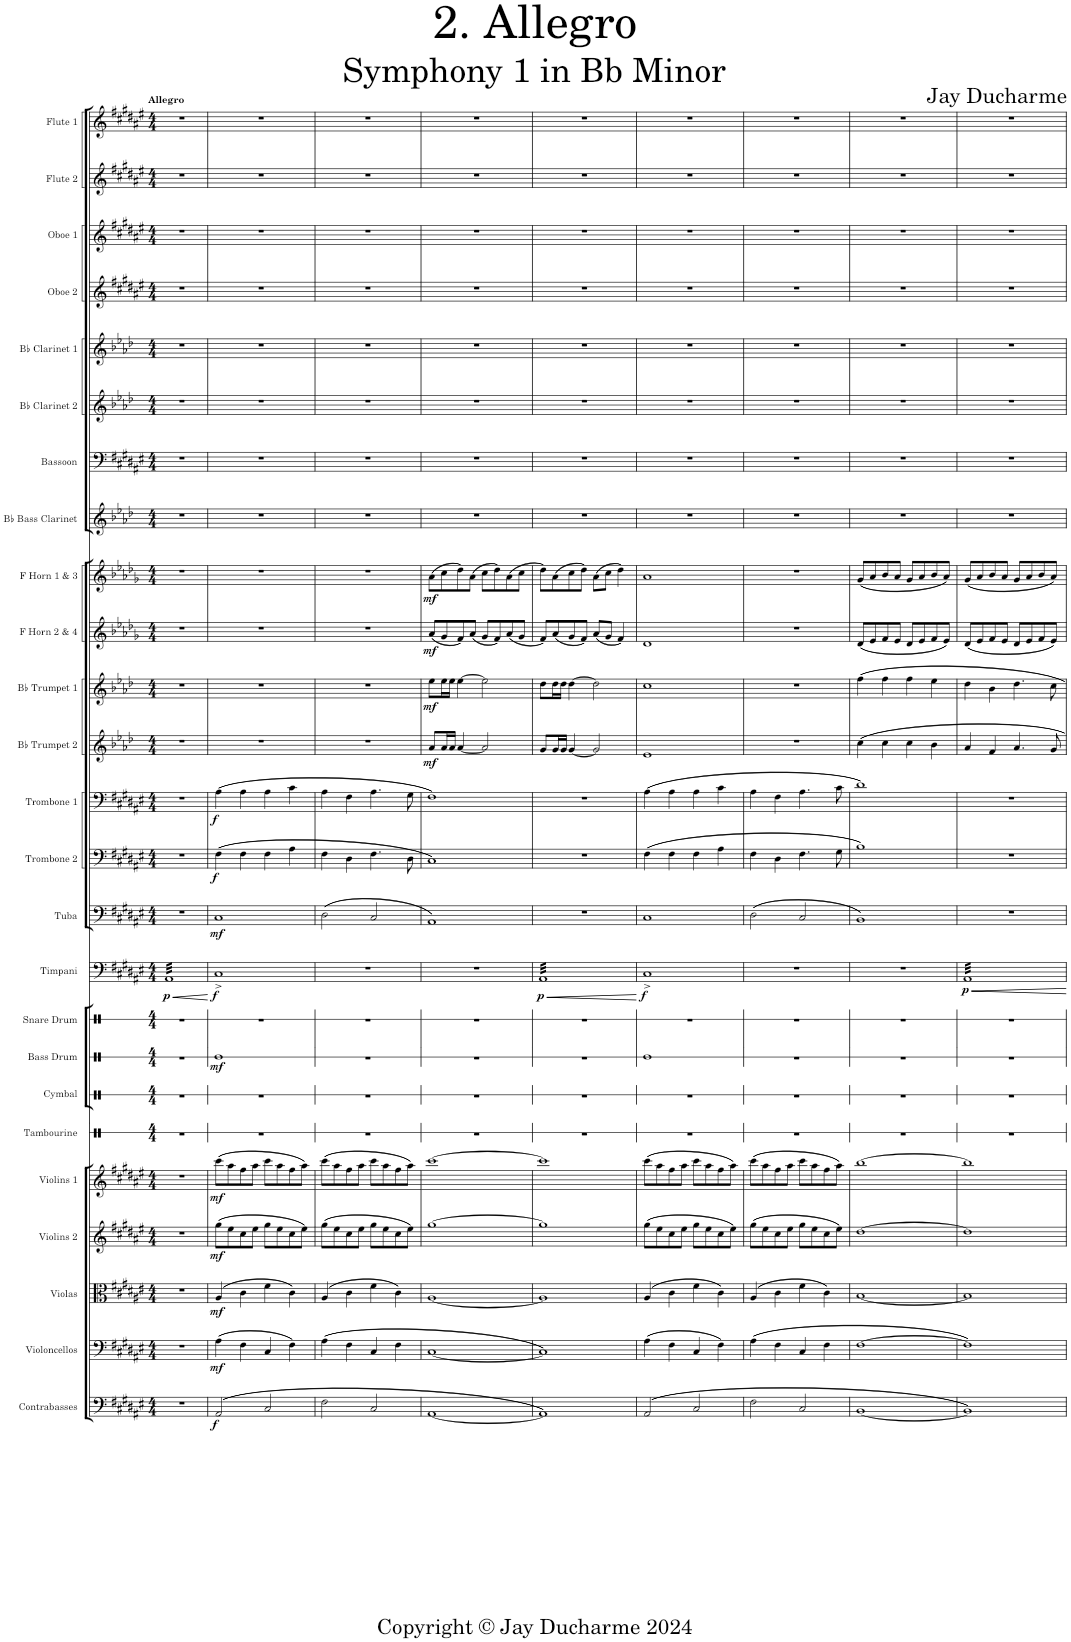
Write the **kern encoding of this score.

**kern	**dynam	**kern	**dynam	**kern	**dynam	**kern	**dynam	**kern	**dynam	**kern	**kern	**kern	**dynam	**kern	**kern	**dynam	**kern	**dynam	**kern	**dynam	**kern	**dynam	**kern	**dynam	**kern	**dynam	**kern	**dynam	**kern	**dynam	**kern	**kern	**kern	**kern	**kern	**kern	**kern	**kern
*part25	*part25	*part24	*part24	*part23	*part23	*part22	*part22	*part21	*part21	*part20	*part19	*part18	*part18	*part17	*part16	*part16	*part15	*part15	*part14	*part14	*part13	*part13	*part12	*part12	*part11	*part11	*part10	*part10	*part9	*part9	*part8	*part7	*part6	*part5	*part4	*part3	*part2	*part1
*staff25	*staff25	*staff24	*staff24	*staff23	*staff23	*staff22	*staff22	*staff21	*staff21	*staff20	*staff19	*staff18	*staff18	*staff17	*staff16	*staff16	*staff15	*staff15	*staff14	*staff14	*staff13	*staff13	*staff12	*staff12	*staff11	*staff11	*staff10	*staff10	*staff9	*staff9	*staff8	*staff7	*staff6	*staff5	*staff4	*staff3	*staff2	*staff1
*I"Contrabasses	*	*I"Violoncellos	*	*I"Violas	*	*I"Violins 2	*	*I"Violins 1	*	*I"Tambourine	*I"Cymbal	*I"Bass Drum	*	*I"Snare Drum	*I"Timpani	*	*I"Tuba	*	*I"Trombone 2	*	*I"Trombone 1	*	*I"Bb Trumpet 2	*	*I"Bb Trumpet 1	*	*I"F Horn 2 &amp; 4	*	*I"F Horn 1 &amp; 3	*	*I"Bb Bass Clarinet	*I"Bassoon	*I"Bb Clarinet 2	*I"Bb Clarinet 1	*I"Oboe 2	*I"Oboe 1	*I"Flute 2	*I"Flute 1
*I'Cbs.	*	*I'Vcs.	*	*I'Vlas.	*	*I'Vlns. 2	*	*I'Vlns. 1	*	*I'Tamb.	*I'Cym.	*I'B. Dr.	*	*I'Sn. Dr.	*I'Timp.	*	*I'Tba.	*	*I'Tbn. 2	*	*I'Tbn. 1	*	*I'Bb Tpt. 2	*	*I'Bb Tpt. 1	*	*I'F Hn. 2 4	*	*I'F Hn. 1 3	*	*I'Bb B. Cl.	*I'Bsn.	*I'Bb Cl. 2	*I'Bb Cl. 1	*I'Ob. 2	*I'Ob. 1	*I'Fl. 2	*I'Fl. 1
*	*	*	*	*	*	*	*	*	*	*stria1	*stria1	*stria1	*	*stria1	*	*	*	*	*	*	*	*	*	*	*	*	*	*	*	*	*	*	*	*	*	*	*	*
*clefF4	*	*clefF4	*	*clefC3	*	*clefG2	*	*clefG2	*	*clefX	*clefX	*clefX	*	*clefX	*clefF4	*	*clefF4	*	*clefF4	*	*clefF4	*	*clefG2	*	*clefG2	*	*clefG2	*	*clefG2	*	*clefG2	*clefF4	*clefG2	*clefG2	*clefG2	*clefG2	*clefG2	*clefG2
*Trd7c12	*	*	*	*	*	*	*	*	*	*	*	*	*	*	*	*	*	*	*	*	*	*	*Trd1c2	*	*Trd1c2	*	*Trd4c7	*	*Trd4c7	*	*Trd8c14	*	*Trd1c2	*Trd1c2	*	*	*	*
*k[f#c#g#d#a#e#]	*	*k[f#c#g#d#a#e#]	*	*k[f#c#g#d#a#e#]	*	*k[f#c#g#d#a#e#]	*	*k[f#c#g#d#a#e#]	*	*k[]	*k[]	*k[]	*	*k[]	*k[f#c#g#d#a#e#]	*	*k[f#c#g#d#a#e#]	*	*k[f#c#g#d#a#e#]	*	*k[f#c#g#d#a#e#]	*	*k[b-e-a-d-]	*	*k[b-e-a-d-]	*	*k[b-e-a-d-g-]	*	*k[b-e-a-d-g-]	*	*k[b-e-a-d-]	*k[f#c#g#d#a#e#]	*k[b-e-a-d-]	*k[b-e-a-d-]	*k[f#c#g#d#a#e#]	*k[f#c#g#d#a#e#]	*k[f#c#g#d#a#e#]	*k[f#c#g#d#a#e#]
*M4/4	*	*M4/4	*	*M4/4	*	*M4/4	*	*M4/4	*	*M4/4	*M4/4	*M4/4	*	*M4/4	*M4/4	*	*M4/4	*	*M4/4	*	*M4/4	*	*M4/4	*	*M4/4	*	*M4/4	*	*M4/4	*	*M4/4	*M4/4	*M4/4	*M4/4	*M4/4	*M4/4	*M4/4	*M4/4
=1	=1	=1	=1	=1	=1	=1	=1	=1	=1	=1	=1	=1	=1	=1	=1	=1	=1	=1	=1	=1	=1	=1	=1	=1	=1	=1	=1	=1	=1	=1	=1	=1	=1	=1	=1	=1	=1	=1
!	!	!	!	!	!	!	!	!	!	!	!	!	!	!	!	!	!	!	!	!	!	!	!	!	!	!	!	!	!	!	!	!	!	!	!	!	!	!LO:TX:a:B:t=Allegro
!	!	!	!	!	!	!	!	!	!	!	!	!	!	!	!	!LO:HP:b	!	!	!	!	!	!	!	!	!	!	!	!	!	!	!	!	!	!	!	!	!	!
!	!	!	!	!	!	!	!	!	!	!	!	!	!	!	!	!LO:DY:n=1:b	!	!	!	!	!	!	!	!	!	!	!	!	!	!	!	!	!	!	!	!	!	!
*	*	*	*	*	*	*	*	*	*	*	*	*	*	*	*tremolo	*	*	*	*	*	*	*	*	*	*	*	*	*	*	*	*	*	*	*	*	*	*	*
1r	.	1r	.	1r	.	1r	.	1r	.	1r	1r	1r	.	1r	32AA#LLL	< p	1r	.	1r	.	1r	.	1r	.	1r	.	1r	.	1r	.	1r	1r	1r	1r	1r	1r	1r	1r
.	.	.	.	.	.	.	.	.	.	.	.	.	.	.	32AA#	.	.	.	.	.	.	.	.	.	.	.	.	.	.	.	.	.	.	.	.	.	.	.
.	.	.	.	.	.	.	.	.	.	.	.	.	.	.	32AA#	.	.	.	.	.	.	.	.	.	.	.	.	.	.	.	.	.	.	.	.	.	.	.
.	.	.	.	.	.	.	.	.	.	.	.	.	.	.	32AA#	.	.	.	.	.	.	.	.	.	.	.	.	.	.	.	.	.	.	.	.	.	.	.
.	.	.	.	.	.	.	.	.	.	.	.	.	.	.	32AA#	.	.	.	.	.	.	.	.	.	.	.	.	.	.	.	.	.	.	.	.	.	.	.
.	.	.	.	.	.	.	.	.	.	.	.	.	.	.	32AA#	.	.	.	.	.	.	.	.	.	.	.	.	.	.	.	.	.	.	.	.	.	.	.
.	.	.	.	.	.	.	.	.	.	.	.	.	.	.	32AA#	.	.	.	.	.	.	.	.	.	.	.	.	.	.	.	.	.	.	.	.	.	.	.
.	.	.	.	.	.	.	.	.	.	.	.	.	.	.	32AA#	.	.	.	.	.	.	.	.	.	.	.	.	.	.	.	.	.	.	.	.	.	.	.
.	.	.	.	.	.	.	.	.	.	.	.	.	.	.	32AA#	.	.	.	.	.	.	.	.	.	.	.	.	.	.	.	.	.	.	.	.	.	.	.
.	.	.	.	.	.	.	.	.	.	.	.	.	.	.	32AA#	.	.	.	.	.	.	.	.	.	.	.	.	.	.	.	.	.	.	.	.	.	.	.
.	.	.	.	.	.	.	.	.	.	.	.	.	.	.	32AA#	.	.	.	.	.	.	.	.	.	.	.	.	.	.	.	.	.	.	.	.	.	.	.
.	.	.	.	.	.	.	.	.	.	.	.	.	.	.	32AA#	.	.	.	.	.	.	.	.	.	.	.	.	.	.	.	.	.	.	.	.	.	.	.
.	.	.	.	.	.	.	.	.	.	.	.	.	.	.	32AA#	.	.	.	.	.	.	.	.	.	.	.	.	.	.	.	.	.	.	.	.	.	.	.
.	.	.	.	.	.	.	.	.	.	.	.	.	.	.	32AA#	.	.	.	.	.	.	.	.	.	.	.	.	.	.	.	.	.	.	.	.	.	.	.
.	.	.	.	.	.	.	.	.	.	.	.	.	.	.	32AA#	.	.	.	.	.	.	.	.	.	.	.	.	.	.	.	.	.	.	.	.	.	.	.
.	.	.	.	.	.	.	.	.	.	.	.	.	.	.	32AA#	.	.	.	.	.	.	.	.	.	.	.	.	.	.	.	.	.	.	.	.	.	.	.
.	.	.	.	.	.	.	.	.	.	.	.	.	.	.	32AA#	.	.	.	.	.	.	.	.	.	.	.	.	.	.	.	.	.	.	.	.	.	.	.
.	.	.	.	.	.	.	.	.	.	.	.	.	.	.	32AA#	.	.	.	.	.	.	.	.	.	.	.	.	.	.	.	.	.	.	.	.	.	.	.
.	.	.	.	.	.	.	.	.	.	.	.	.	.	.	32AA#	.	.	.	.	.	.	.	.	.	.	.	.	.	.	.	.	.	.	.	.	.	.	.
.	.	.	.	.	.	.	.	.	.	.	.	.	.	.	32AA#	.	.	.	.	.	.	.	.	.	.	.	.	.	.	.	.	.	.	.	.	.	.	.
.	.	.	.	.	.	.	.	.	.	.	.	.	.	.	32AA#	.	.	.	.	.	.	.	.	.	.	.	.	.	.	.	.	.	.	.	.	.	.	.
.	.	.	.	.	.	.	.	.	.	.	.	.	.	.	32AA#	.	.	.	.	.	.	.	.	.	.	.	.	.	.	.	.	.	.	.	.	.	.	.
.	.	.	.	.	.	.	.	.	.	.	.	.	.	.	32AA#	.	.	.	.	.	.	.	.	.	.	.	.	.	.	.	.	.	.	.	.	.	.	.
.	.	.	.	.	.	.	.	.	.	.	.	.	.	.	32AA#	.	.	.	.	.	.	.	.	.	.	.	.	.	.	.	.	.	.	.	.	.	.	.
.	.	.	.	.	.	.	.	.	.	.	.	.	.	.	32AA#	.	.	.	.	.	.	.	.	.	.	.	.	.	.	.	.	.	.	.	.	.	.	.
.	.	.	.	.	.	.	.	.	.	.	.	.	.	.	32AA#	.	.	.	.	.	.	.	.	.	.	.	.	.	.	.	.	.	.	.	.	.	.	.
.	.	.	.	.	.	.	.	.	.	.	.	.	.	.	32AA#	.	.	.	.	.	.	.	.	.	.	.	.	.	.	.	.	.	.	.	.	.	.	.
.	.	.	.	.	.	.	.	.	.	.	.	.	.	.	32AA#	.	.	.	.	.	.	.	.	.	.	.	.	.	.	.	.	.	.	.	.	.	.	.
.	.	.	.	.	.	.	.	.	.	.	.	.	.	.	32AA#	.	.	.	.	.	.	.	.	.	.	.	.	.	.	.	.	.	.	.	.	.	.	.
.	.	.	.	.	.	.	.	.	.	.	.	.	.	.	32AA#	.	.	.	.	.	.	.	.	.	.	.	.	.	.	.	.	.	.	.	.	.	.	.
.	.	.	.	.	.	.	.	.	.	.	.	.	.	.	32AA#	.	.	.	.	.	.	.	.	.	.	.	.	.	.	.	.	.	.	.	.	.	.	.
.	.	.	.	.	.	.	.	.	.	.	.	.	.	.	32AA#JJJ	.	.	.	.	.	.	.	.	.	.	.	.	.	.	.	.	.	.	.	.	.	.	.
*	*	*	*	*	*	*	*	*	*	*	*	*	*	*	*Xtremolo	*	*	*	*	*	*	*	*	*	*	*	*	*	*	*	*	*	*	*	*	*	*	*
.	.	.	.	.	.	.	.	.	.	.	.	.	.	.	.	[	.	.	.	.	.	.	.	.	.	.	.	.	.	.	.	.	.	.	.	.	.	.
=2	=2	=2	=2	=2	=2	=2	=2	=2	=2	=2	=2	=2	=2	=2	=2	=2	=2	=2	=2	=2	=2	=2	=2	=2	=2	=2	=2	=2	=2	=2	=2	=2	=2	=2	=2	=2	=2	=2
!	!LO:DY:b	!	!LO:DY:b	!	!LO:DY:b	!	!LO:DY:b	!	!LO:DY:b	!	!	!	!LO:DY:b	!	!	!LO:DY:b	!	!LO:DY:b	!	!LO:DY:b	!	!LO:DY:b	!	!	!	!	!	!	!	!	!	!	!	!	!	!	!	!
(2AA#/	f	(4A#\	mf	(4A#/	mf	(8gg#\L	mf	(8ccc#\L	mf	1r	1r	1Re	mf	1r	1C#^	f	1C#	mf	(4F#\	f	(4A#\	f	1r	.	1r	.	1r	.	1r	.	1r	1r	1r	1r	1r	1r	1r	1r
.	.	.	.	.	.	8ee#\	.	8aa#\	.	.	.	.	.	.	.	.	.	.	.	.	.	.	.	.	.	.	.	.	.	.	.	.	.	.	.	.	.	.
.	.	4F#\	.	4c#\	.	8cc#\	.	8ff#\	.	.	.	.	.	.	.	.	.	.	4F#\	.	4A#\	.	.	.	.	.	.	.	.	.	.	.	.	.	.	.	.	.
.	.	.	.	.	.	8ee#\J	.	8aa#\J	.	.	.	.	.	.	.	.	.	.	.	.	.	.	.	.	.	.	.	.	.	.	.	.	.	.	.	.	.	.
2C#/	.	4C#/	.	4f#\	.	8gg#\L	.	8ccc#\L	.	.	.	.	.	.	.	.	.	.	4F#\	.	4A#\	.	.	.	.	.	.	.	.	.	.	.	.	.	.	.	.	.
.	.	.	.	.	.	8ee#\	.	8aa#\	.	.	.	.	.	.	.	.	.	.	.	.	.	.	.	.	.	.	.	.	.	.	.	.	.	.	.	.	.	.
.	.	4F#\)	.	4c#\)	.	8cc#\	.	8ff#\	.	.	.	.	.	.	.	.	.	.	4A#\	.	4c#\	.	.	.	.	.	.	.	.	.	.	.	.	.	.	.	.	.
.	.	.	.	.	.	8ee#\J)	.	8aa#\J)	.	.	.	.	.	.	.	.	.	.	.	.	.	.	.	.	.	.	.	.	.	.	.	.	.	.	.	.	.	.
=3	=3	=3	=3	=3	=3	=3	=3	=3	=3	=3	=3	=3	=3	=3	=3	=3	=3	=3	=3	=3	=3	=3	=3	=3	=3	=3	=3	=3	=3	=3	=3	=3	=3	=3	=3	=3	=3	=3
2F#\	.	(4A#\	.	(4A#/	.	(8gg#\L	.	(8ccc#\L	.	1r	1r	1r	.	1r	1r	.	(2D#\	.	4F#\	.	4A#\	.	1r	.	1r	.	1r	.	1r	.	1r	1r	1r	1r	1r	1r	1r	1r
.	.	.	.	.	.	8ee#\	.	8aa#\	.	.	.	.	.	.	.	.	.	.	.	.	.	.	.	.	.	.	.	.	.	.	.	.	.	.	.	.	.	.
.	.	4F#\	.	4c#\	.	8cc#\	.	8ff#\	.	.	.	.	.	.	.	.	.	.	4D#\	.	4F#\	.	.	.	.	.	.	.	.	.	.	.	.	.	.	.	.	.
.	.	.	.	.	.	8ee#\J	.	8aa#\J	.	.	.	.	.	.	.	.	.	.	.	.	.	.	.	.	.	.	.	.	.	.	.	.	.	.	.	.	.	.
2C#/	.	4C#/	.	4f#\	.	8gg#\L	.	8ccc#\L	.	.	.	.	.	.	.	.	2C#/	.	4.F#\	.	4.A#\	.	.	.	.	.	.	.	.	.	.	.	.	.	.	.	.	.
.	.	.	.	.	.	8ee#\	.	8aa#\	.	.	.	.	.	.	.	.	.	.	.	.	.	.	.	.	.	.	.	.	.	.	.	.	.	.	.	.	.	.
.	.	4F#\	.	4c#\)	.	8cc#\	.	8ff#\	.	.	.	.	.	.	.	.	.	.	.	.	.	.	.	.	.	.	.	.	.	.	.	.	.	.	.	.	.	.
.	.	.	.	.	.	8ee#\J)	.	8aa#\J)	.	.	.	.	.	.	.	.	.	.	8D#\	.	8G#\	.	.	.	.	.	.	.	.	.	.	.	.	.	.	.	.	.
=4	=4	=4	=4	=4	=4	=4	=4	=4	=4	=4	=4	=4	=4	=4	=4	=4	=4	=4	=4	=4	=4	=4	=4	=4	=4	=4	=4	=4	=4	=4	=4	=4	=4	=4	=4	=4	=4	=4
!	!	!	!	!	!	!	!	!	!	!	!	!	!	!	!	!	!	!	!	!	!	!	!	!LO:DY:b	!	!LO:DY:b	!	!LO:DY:b	!	!LO:DY:b	!	!	!	!	!	!	!	!
[1AA#	.	[1C#	.	[1A#	.	[1gg#	.	[1ccc#	.	1r	1r	1r	.	1r	1r	.	1AA#)	.	1C#)	.	1F#)	.	8a-/L	mf	8ee-\L	mf	(8a-/L	mf	(8a-\L	mf	1r	1r	1r	1r	1r	1r	1r	1r
.	.	.	.	.	.	.	.	.	.	.	.	.	.	.	.	.	.	.	.	.	.	.	16a-/L	.	16ee-\L	.	8g-/	.	8cc\	.	.	.	.	.	.	.	.	.
.	.	.	.	.	.	.	.	.	.	.	.	.	.	.	.	.	.	.	.	.	.	.	16a-/JJ	.	16ee-\JJ	.	.	.	.	.	.	.	.	.	.	.	.	.
.	.	.	.	.	.	.	.	.	.	.	.	.	.	.	.	.	.	.	.	.	.	.	[4a-/	.	[4ee-\	.	8f/)	.	8dd-\)	.	.	.	.	.	.	.	.	.
.	.	.	.	.	.	.	.	.	.	.	.	.	.	.	.	.	.	.	.	.	.	.	.	.	.	.	(8a-/J	.	(8a-\J	.	.	.	.	.	.	.	.	.
.	.	.	.	.	.	.	.	.	.	.	.	.	.	.	.	.	.	.	.	.	.	.	2a-/]	.	2ee-\]	.	8g-/L	.	8cc\L	.	.	.	.	.	.	.	.	.
.	.	.	.	.	.	.	.	.	.	.	.	.	.	.	.	.	.	.	.	.	.	.	.	.	.	.	8f/)	.	8dd-\)	.	.	.	.	.	.	.	.	.
.	.	.	.	.	.	.	.	.	.	.	.	.	.	.	.	.	.	.	.	.	.	.	.	.	.	.	(8a-/	.	(8a-\	.	.	.	.	.	.	.	.	.
.	.	.	.	.	.	.	.	.	.	.	.	.	.	.	.	.	.	.	.	.	.	.	.	.	.	.	8g-/J	.	8cc\J	.	.	.	.	.	.	.	.	.
=5	=5	=5	=5	=5	=5	=5	=5	=5	=5	=5	=5	=5	=5	=5	=5	=5	=5	=5	=5	=5	=5	=5	=5	=5	=5	=5	=5	=5	=5	=5	=5	=5	=5	=5	=5	=5	=5	=5
!	!	!	!	!	!	!	!	!	!	!	!	!	!	!	!	!LO:HP:b	!	!	!	!	!	!	!	!	!	!	!	!	!	!	!	!	!	!	!	!	!	!
!	!	!	!	!	!	!	!	!	!	!	!	!	!	!	!	!LO:DY:n=1:b	!	!	!	!	!	!	!	!	!	!	!	!	!	!	!	!	!	!	!	!	!	!
*	*	*	*	*	*	*	*	*	*	*	*	*	*	*	*tremolo	*	*	*	*	*	*	*	*	*	*	*	*	*	*	*	*	*	*	*	*	*	*	*
1AA#])	.	1C#])	.	1A#]	.	1gg#]	.	1ccc#]	.	1r	1r	1r	.	1r	32AA#LLL	< p	1r	.	1r	.	1r	.	8g/L	.	8dd-\L	.	8f/L)	.	8dd-\L)	.	1r	1r	1r	1r	1r	1r	1r	1r
.	.	.	.	.	.	.	.	.	.	.	.	.	.	.	32AA#	.	.	.	.	.	.	.	.	.	.	.	.	.	.	.	.	.	.	.	.	.	.	.
.	.	.	.	.	.	.	.	.	.	.	.	.	.	.	32AA#	.	.	.	.	.	.	.	.	.	.	.	.	.	.	.	.	.	.	.	.	.	.	.
.	.	.	.	.	.	.	.	.	.	.	.	.	.	.	32AA#	.	.	.	.	.	.	.	.	.	.	.	.	.	.	.	.	.	.	.	.	.	.	.
.	.	.	.	.	.	.	.	.	.	.	.	.	.	.	32AA#	.	.	.	.	.	.	.	16g/L	.	16dd-\L	.	(8a-/	.	(8a-\	.	.	.	.	.	.	.	.	.
.	.	.	.	.	.	.	.	.	.	.	.	.	.	.	32AA#	.	.	.	.	.	.	.	.	.	.	.	.	.	.	.	.	.	.	.	.	.	.	.
.	.	.	.	.	.	.	.	.	.	.	.	.	.	.	32AA#	.	.	.	.	.	.	.	16g/JJ	.	16dd-\JJ	.	.	.	.	.	.	.	.	.	.	.	.	.
.	.	.	.	.	.	.	.	.	.	.	.	.	.	.	32AA#	.	.	.	.	.	.	.	.	.	.	.	.	.	.	.	.	.	.	.	.	.	.	.
.	.	.	.	.	.	.	.	.	.	.	.	.	.	.	32AA#	.	.	.	.	.	.	.	[4g/	.	[4dd-\	.	8g-/	.	8cc\	.	.	.	.	.	.	.	.	.
.	.	.	.	.	.	.	.	.	.	.	.	.	.	.	32AA#	.	.	.	.	.	.	.	.	.	.	.	.	.	.	.	.	.	.	.	.	.	.	.
.	.	.	.	.	.	.	.	.	.	.	.	.	.	.	32AA#	.	.	.	.	.	.	.	.	.	.	.	.	.	.	.	.	.	.	.	.	.	.	.
.	.	.	.	.	.	.	.	.	.	.	.	.	.	.	32AA#	.	.	.	.	.	.	.	.	.	.	.	.	.	.	.	.	.	.	.	.	.	.	.
.	.	.	.	.	.	.	.	.	.	.	.	.	.	.	32AA#	.	.	.	.	.	.	.	.	.	.	.	8f/J)	.	8dd-\J)	.	.	.	.	.	.	.	.	.
.	.	.	.	.	.	.	.	.	.	.	.	.	.	.	32AA#	.	.	.	.	.	.	.	.	.	.	.	.	.	.	.	.	.	.	.	.	.	.	.
.	.	.	.	.	.	.	.	.	.	.	.	.	.	.	32AA#	.	.	.	.	.	.	.	.	.	.	.	.	.	.	.	.	.	.	.	.	.	.	.
.	.	.	.	.	.	.	.	.	.	.	.	.	.	.	32AA#	.	.	.	.	.	.	.	.	.	.	.	.	.	.	.	.	.	.	.	.	.	.	.
.	.	.	.	.	.	.	.	.	.	.	.	.	.	.	32AA#	.	.	.	.	.	.	.	2g/]	.	2dd-\]	.	(8a-/L	.	(8a-\L	.	.	.	.	.	.	.	.	.
.	.	.	.	.	.	.	.	.	.	.	.	.	.	.	32AA#	.	.	.	.	.	.	.	.	.	.	.	.	.	.	.	.	.	.	.	.	.	.	.
.	.	.	.	.	.	.	.	.	.	.	.	.	.	.	32AA#	.	.	.	.	.	.	.	.	.	.	.	.	.	.	.	.	.	.	.	.	.	.	.
.	.	.	.	.	.	.	.	.	.	.	.	.	.	.	32AA#	.	.	.	.	.	.	.	.	.	.	.	.	.	.	.	.	.	.	.	.	.	.	.
.	.	.	.	.	.	.	.	.	.	.	.	.	.	.	32AA#	.	.	.	.	.	.	.	.	.	.	.	8g-/J	.	8cc\J	.	.	.	.	.	.	.	.	.
.	.	.	.	.	.	.	.	.	.	.	.	.	.	.	32AA#	.	.	.	.	.	.	.	.	.	.	.	.	.	.	.	.	.	.	.	.	.	.	.
.	.	.	.	.	.	.	.	.	.	.	.	.	.	.	32AA#	.	.	.	.	.	.	.	.	.	.	.	.	.	.	.	.	.	.	.	.	.	.	.
.	.	.	.	.	.	.	.	.	.	.	.	.	.	.	32AA#	.	.	.	.	.	.	.	.	.	.	.	.	.	.	.	.	.	.	.	.	.	.	.
.	.	.	.	.	.	.	.	.	.	.	.	.	.	.	32AA#	.	.	.	.	.	.	.	.	.	.	.	4f/)	.	4dd-\)	.	.	.	.	.	.	.	.	.
.	.	.	.	.	.	.	.	.	.	.	.	.	.	.	32AA#	.	.	.	.	.	.	.	.	.	.	.	.	.	.	.	.	.	.	.	.	.	.	.
.	.	.	.	.	.	.	.	.	.	.	.	.	.	.	32AA#	.	.	.	.	.	.	.	.	.	.	.	.	.	.	.	.	.	.	.	.	.	.	.
.	.	.	.	.	.	.	.	.	.	.	.	.	.	.	32AA#	.	.	.	.	.	.	.	.	.	.	.	.	.	.	.	.	.	.	.	.	.	.	.
.	.	.	.	.	.	.	.	.	.	.	.	.	.	.	32AA#	.	.	.	.	.	.	.	.	.	.	.	.	.	.	.	.	.	.	.	.	.	.	.
.	.	.	.	.	.	.	.	.	.	.	.	.	.	.	32AA#	.	.	.	.	.	.	.	.	.	.	.	.	.	.	.	.	.	.	.	.	.	.	.
.	.	.	.	.	.	.	.	.	.	.	.	.	.	.	32AA#	.	.	.	.	.	.	.	.	.	.	.	.	.	.	.	.	.	.	.	.	.	.	.
.	.	.	.	.	.	.	.	.	.	.	.	.	.	.	32AA#JJJ	.	.	.	.	.	.	.	.	.	.	.	.	.	.	.	.	.	.	.	.	.	.	.
*	*	*	*	*	*	*	*	*	*	*	*	*	*	*	*Xtremolo	*	*	*	*	*	*	*	*	*	*	*	*	*	*	*	*	*	*	*	*	*	*	*
.	.	.	.	.	.	.	.	.	.	.	.	.	.	.	.	[	.	.	.	.	.	.	.	.	.	.	.	.	.	.	.	.	.	.	.	.	.	.
=6	=6	=6	=6	=6	=6	=6	=6	=6	=6	=6	=6	=6	=6	=6	=6	=6	=6	=6	=6	=6	=6	=6	=6	=6	=6	=6	=6	=6	=6	=6	=6	=6	=6	=6	=6	=6	=6	=6
!	!	!	!	!	!	!	!	!	!	!	!	!	!	!	!	!LO:DY:b	!	!	!	!	!	!	!	!	!	!	!	!	!	!	!	!	!	!	!	!	!	!
(2AA#/	.	(4A#\	.	(4A#/	.	(8gg#\L	.	(8ccc#\L	.	1r	1r	1Re	.	1r	1C#^	f	1C#	.	(4F#\	.	(4A#\	.	1e-	.	1cc	.	1d-	.	1a-	.	1r	1r	1r	1r	1r	1r	1r	1r
.	.	.	.	.	.	8ee#\	.	8aa#\	.	.	.	.	.	.	.	.	.	.	.	.	.	.	.	.	.	.	.	.	.	.	.	.	.	.	.	.	.	.
.	.	4F#\	.	4c#\	.	8cc#\	.	8ff#\	.	.	.	.	.	.	.	.	.	.	4F#\	.	4A#\	.	.	.	.	.	.	.	.	.	.	.	.	.	.	.	.	.
.	.	.	.	.	.	8ee#\J	.	8aa#\J	.	.	.	.	.	.	.	.	.	.	.	.	.	.	.	.	.	.	.	.	.	.	.	.	.	.	.	.	.	.
2C#/	.	4C#/	.	4f#\	.	8gg#\L	.	8ccc#\L	.	.	.	.	.	.	.	.	.	.	4F#\	.	4A#\	.	.	.	.	.	.	.	.	.	.	.	.	.	.	.	.	.
.	.	.	.	.	.	8ee#\	.	8aa#\	.	.	.	.	.	.	.	.	.	.	.	.	.	.	.	.	.	.	.	.	.	.	.	.	.	.	.	.	.	.
.	.	4F#\)	.	4c#\)	.	8cc#\	.	8ff#\	.	.	.	.	.	.	.	.	.	.	4A#\	.	4c#\	.	.	.	.	.	.	.	.	.	.	.	.	.	.	.	.	.
.	.	.	.	.	.	8ee#\J)	.	8aa#\J)	.	.	.	.	.	.	.	.	.	.	.	.	.	.	.	.	.	.	.	.	.	.	.	.	.	.	.	.	.	.
=7	=7	=7	=7	=7	=7	=7	=7	=7	=7	=7	=7	=7	=7	=7	=7	=7	=7	=7	=7	=7	=7	=7	=7	=7	=7	=7	=7	=7	=7	=7	=7	=7	=7	=7	=7	=7	=7	=7
2F#\	.	(4A#\	.	(4A#/	.	(8gg#\L	.	(8ccc#\L	.	1r	1r	1r	.	1r	1r	.	(2D#\	.	4F#\	.	4A#\	.	1r	.	1r	.	1r	.	1r	.	1r	1r	1r	1r	1r	1r	1r	1r
.	.	.	.	.	.	8ee#\	.	8aa#\	.	.	.	.	.	.	.	.	.	.	.	.	.	.	.	.	.	.	.	.	.	.	.	.	.	.	.	.	.	.
.	.	4F#\	.	4c#\	.	8cc#\	.	8ff#\	.	.	.	.	.	.	.	.	.	.	4D#\	.	4F#\	.	.	.	.	.	.	.	.	.	.	.	.	.	.	.	.	.
.	.	.	.	.	.	8ee#\J	.	8aa#\J	.	.	.	.	.	.	.	.	.	.	.	.	.	.	.	.	.	.	.	.	.	.	.	.	.	.	.	.	.	.
2C#/	.	4C#/	.	4f#\	.	8gg#\L	.	8ccc#\L	.	.	.	.	.	.	.	.	2C#/	.	4.F#\	.	4.A#\	.	.	.	.	.	.	.	.	.	.	.	.	.	.	.	.	.
.	.	.	.	.	.	8ee#\	.	8aa#\	.	.	.	.	.	.	.	.	.	.	.	.	.	.	.	.	.	.	.	.	.	.	.	.	.	.	.	.	.	.
.	.	4F#\	.	4c#\)	.	8cc#\	.	8ff#\	.	.	.	.	.	.	.	.	.	.	.	.	.	.	.	.	.	.	.	.	.	.	.	.	.	.	.	.	.	.
.	.	.	.	.	.	8ee#\J)	.	8aa#\J)	.	.	.	.	.	.	.	.	.	.	8G#\	.	8c#\	.	.	.	.	.	.	.	.	.	.	.	.	.	.	.	.	.
=8	=8	=8	=8	=8	=8	=8	=8	=8	=8	=8	=8	=8	=8	=8	=8	=8	=8	=8	=8	=8	=8	=8	=8	=8	=8	=8	=8	=8	=8	=8	=8	=8	=8	=8	=8	=8	=8	=8
[1BB	.	[1F#	.	[1B	.	[1dd#	.	[1bb	.	1r	1r	1r	.	1r	1r	.	1BB)	.	1B)	.	1d#)	.	4cc\	.	4ff\	.	(8d-/L	.	(8g-/L	.	1r	1r	1r	1r	1r	1r	1r	1r
.	.	.	.	.	.	.	.	.	.	.	.	.	.	.	.	.	.	.	.	.	.	.	.	.	.	.	8e-/	.	8a-/	.	.	.	.	.	.	.	.	.
.	.	.	.	.	.	.	.	.	.	.	.	.	.	.	.	.	.	.	.	.	.	.	4cc\	.	4ff\	.	8f/	.	8b-/	.	.	.	.	.	.	.	.	.
.	.	.	.	.	.	.	.	.	.	.	.	.	.	.	.	.	.	.	.	.	.	.	.	.	.	.	8e-/J	.	8a-/J	.	.	.	.	.	.	.	.	.
.	.	.	.	.	.	.	.	.	.	.	.	.	.	.	.	.	.	.	.	.	.	.	4cc\	.	4ff\	.	8d-/L	.	8g-/L	.	.	.	.	.	.	.	.	.
.	.	.	.	.	.	.	.	.	.	.	.	.	.	.	.	.	.	.	.	.	.	.	.	.	.	.	8e-/	.	8a-/	.	.	.	.	.	.	.	.	.
.	.	.	.	.	.	.	.	.	.	.	.	.	.	.	.	.	.	.	.	.	.	.	4b-\	.	4ee-\	.	8f/	.	8b-/	.	.	.	.	.	.	.	.	.
.	.	.	.	.	.	.	.	.	.	.	.	.	.	.	.	.	.	.	.	.	.	.	.	.	.	.	8e-/J)	.	8a-/J)	.	.	.	.	.	.	.	.	.
=9	=9	=9	=9	=9	=9	=9	=9	=9	=9	=9	=9	=9	=9	=9	=9	=9	=9	=9	=9	=9	=9	=9	=9	=9	=9	=9	=9	=9	=9	=9	=9	=9	=9	=9	=9	=9	=9	=9
!	!	!	!	!	!	!	!	!	!	!	!	!	!	!	!	!LO:HP:b	!	!	!	!	!	!	!	!	!	!	!	!	!	!	!	!	!	!	!	!	!	!
!	!	!	!	!	!	!	!	!	!	!	!	!	!	!	!	!LO:DY:n=1:b	!	!	!	!	!	!	!	!	!	!	!	!	!	!	!	!	!	!	!	!	!	!
*	*	*	*	*	*	*	*	*	*	*	*	*	*	*	*tremolo	*	*	*	*	*	*	*	*	*	*	*	*	*	*	*	*	*	*	*	*	*	*	*
1BB])	.	1F#])	.	1B]	.	1dd#]	.	1bb]	.	1r	1r	1r	.	1r	32AA#LLL	< p	1r	.	1r	.	1r	.	4a-/	.	4dd-\	.	(8d-/L	.	(8g-/L	.	1r	1r	1r	1r	1r	1r	1r	1r
.	.	.	.	.	.	.	.	.	.	.	.	.	.	.	32AA#	.	.	.	.	.	.	.	.	.	.	.	.	.	.	.	.	.	.	.	.	.	.	.
.	.	.	.	.	.	.	.	.	.	.	.	.	.	.	32AA#	.	.	.	.	.	.	.	.	.	.	.	.	.	.	.	.	.	.	.	.	.	.	.
.	.	.	.	.	.	.	.	.	.	.	.	.	.	.	32AA#	.	.	.	.	.	.	.	.	.	.	.	.	.	.	.	.	.	.	.	.	.	.	.
.	.	.	.	.	.	.	.	.	.	.	.	.	.	.	32AA#	.	.	.	.	.	.	.	.	.	.	.	8e-/	.	8a-/	.	.	.	.	.	.	.	.	.
.	.	.	.	.	.	.	.	.	.	.	.	.	.	.	32AA#	.	.	.	.	.	.	.	.	.	.	.	.	.	.	.	.	.	.	.	.	.	.	.
.	.	.	.	.	.	.	.	.	.	.	.	.	.	.	32AA#	.	.	.	.	.	.	.	.	.	.	.	.	.	.	.	.	.	.	.	.	.	.	.
.	.	.	.	.	.	.	.	.	.	.	.	.	.	.	32AA#	.	.	.	.	.	.	.	.	.	.	.	.	.	.	.	.	.	.	.	.	.	.	.
.	.	.	.	.	.	.	.	.	.	.	.	.	.	.	32AA#	.	.	.	.	.	.	.	4f/	.	4b-\	.	8f/	.	8b-/	.	.	.	.	.	.	.	.	.
.	.	.	.	.	.	.	.	.	.	.	.	.	.	.	32AA#	.	.	.	.	.	.	.	.	.	.	.	.	.	.	.	.	.	.	.	.	.	.	.
.	.	.	.	.	.	.	.	.	.	.	.	.	.	.	32AA#	.	.	.	.	.	.	.	.	.	.	.	.	.	.	.	.	.	.	.	.	.	.	.
.	.	.	.	.	.	.	.	.	.	.	.	.	.	.	32AA#	.	.	.	.	.	.	.	.	.	.	.	.	.	.	.	.	.	.	.	.	.	.	.
.	.	.	.	.	.	.	.	.	.	.	.	.	.	.	32AA#	.	.	.	.	.	.	.	.	.	.	.	8e-/J	.	8a-/J	.	.	.	.	.	.	.	.	.
.	.	.	.	.	.	.	.	.	.	.	.	.	.	.	32AA#	.	.	.	.	.	.	.	.	.	.	.	.	.	.	.	.	.	.	.	.	.	.	.
.	.	.	.	.	.	.	.	.	.	.	.	.	.	.	32AA#	.	.	.	.	.	.	.	.	.	.	.	.	.	.	.	.	.	.	.	.	.	.	.
.	.	.	.	.	.	.	.	.	.	.	.	.	.	.	32AA#	.	.	.	.	.	.	.	.	.	.	.	.	.	.	.	.	.	.	.	.	.	.	.
.	.	.	.	.	.	.	.	.	.	.	.	.	.	.	32AA#	.	.	.	.	.	.	.	4.a-/	.	4.dd-\	.	8d-/L	.	8g-/L	.	.	.	.	.	.	.	.	.
.	.	.	.	.	.	.	.	.	.	.	.	.	.	.	32AA#	.	.	.	.	.	.	.	.	.	.	.	.	.	.	.	.	.	.	.	.	.	.	.
.	.	.	.	.	.	.	.	.	.	.	.	.	.	.	32AA#	.	.	.	.	.	.	.	.	.	.	.	.	.	.	.	.	.	.	.	.	.	.	.
.	.	.	.	.	.	.	.	.	.	.	.	.	.	.	32AA#	.	.	.	.	.	.	.	.	.	.	.	.	.	.	.	.	.	.	.	.	.	.	.
.	.	.	.	.	.	.	.	.	.	.	.	.	.	.	32AA#	.	.	.	.	.	.	.	.	.	.	.	8e-/	.	8a-/	.	.	.	.	.	.	.	.	.
.	.	.	.	.	.	.	.	.	.	.	.	.	.	.	32AA#	.	.	.	.	.	.	.	.	.	.	.	.	.	.	.	.	.	.	.	.	.	.	.
.	.	.	.	.	.	.	.	.	.	.	.	.	.	.	32AA#	.	.	.	.	.	.	.	.	.	.	.	.	.	.	.	.	.	.	.	.	.	.	.
.	.	.	.	.	.	.	.	.	.	.	.	.	.	.	32AA#	.	.	.	.	.	.	.	.	.	.	.	.	.	.	.	.	.	.	.	.	.	.	.
.	.	.	.	.	.	.	.	.	.	.	.	.	.	.	32AA#	.	.	.	.	.	.	.	.	.	.	.	8f/	.	8b-/	.	.	.	.	.	.	.	.	.
.	.	.	.	.	.	.	.	.	.	.	.	.	.	.	32AA#	.	.	.	.	.	.	.	.	.	.	.	.	.	.	.	.	.	.	.	.	.	.	.
.	.	.	.	.	.	.	.	.	.	.	.	.	.	.	32AA#	.	.	.	.	.	.	.	.	.	.	.	.	.	.	.	.	.	.	.	.	.	.	.
.	.	.	.	.	.	.	.	.	.	.	.	.	.	.	32AA#	.	.	.	.	.	.	.	.	.	.	.	.	.	.	.	.	.	.	.	.	.	.	.
.	.	.	.	.	.	.	.	.	.	.	.	.	.	.	32AA#	.	.	.	.	.	.	.	8g/	.	8cc\	.	8e-/J)	.	8a-/J)	.	.	.	.	.	.	.	.	.
.	.	.	.	.	.	.	.	.	.	.	.	.	.	.	32AA#	.	.	.	.	.	.	.	.	.	.	.	.	.	.	.	.	.	.	.	.	.	.	.
.	.	.	.	.	.	.	.	.	.	.	.	.	.	.	32AA#	.	.	.	.	.	.	.	.	.	.	.	.	.	.	.	.	.	.	.	.	.	.	.
.	.	.	.	.	.	.	.	.	.	.	.	.	.	.	32AA#JJJ	.	.	.	.	.	.	.	.	.	.	.	.	.	.	.	.	.	.	.	.	.	.	.
*	*	*	*	*	*	*	*	*	*	*	*	*	*	*	*Xtremolo	*	*	*	*	*	*	*	*	*	*	*	*	*	*	*	*	*	*	*	*	*	*	*
.	.	.	.	.	.	.	.	.	.	.	.	.	.	.	.	[	.	.	.	.	.	.	.	.	.	.	.	.	.	.	.	.	.	.	.	.	.	.
=	=	=	=	=	=	=	=	=	=	=	=	=	=	=	=	=	=	=	=	=	=	=	=	=	=	=	=	=	=	=	=	=	=	=	=	=	=	=
*-	*-	*-	*-	*-	*-	*-	*-	*-	*-	*-	*-	*-	*-	*-	*-	*-	*-	*-	*-	*-	*-	*-	*-	*-	*-	*-	*-	*-	*-	*-	*-	*-	*-	*-	*-	*-	*-	*-
